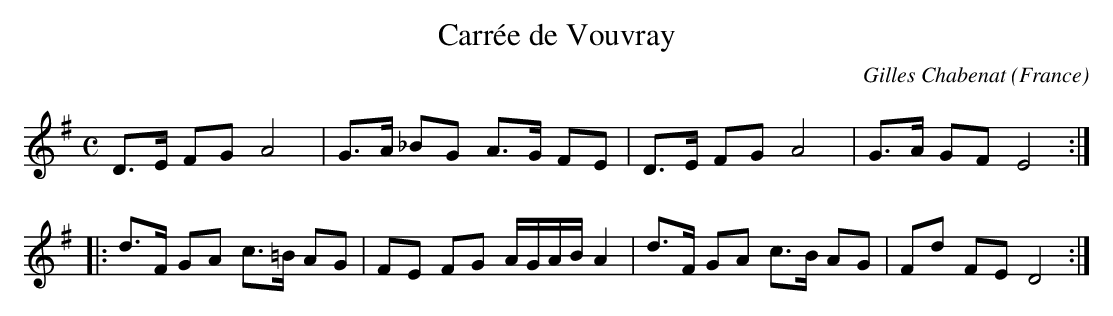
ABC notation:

X:1
T:Carr\'ee de Vouvray
O:France
M:C
C:Gilles Chabenat
K:Em
D>E FGA4|G>A _BG A>G FE|D>E FGA4|G>A GFE4:|\
|:d>F GA c>=B AG|FE FG A/2G/2A/2B/2 A2|\
d>F GA c>B AG|Fd FED4:|
